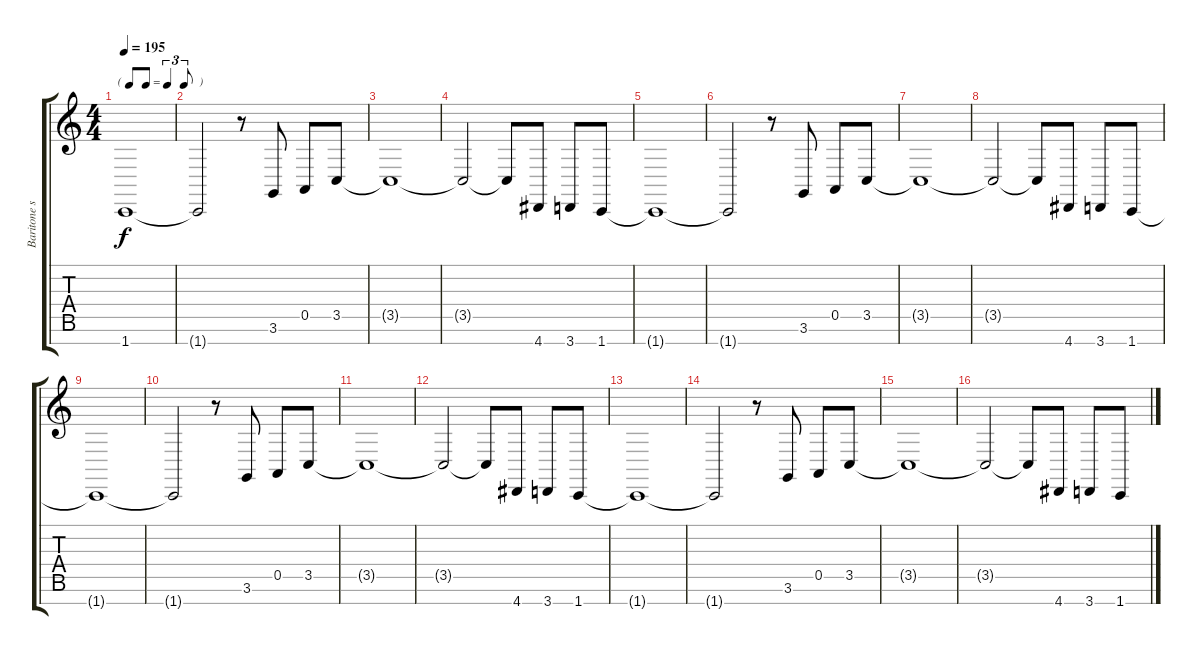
\track ("Baritone sax" "Baritone s") {instrument baritonesax}
\staff {score tabs}
\tuning (E4 B3 G3 D3 A2 E2 B1) {hide}
\ts (4 4)
\tf triplet8th
\tempo 195
\clef g2
\ks c
1.7{t}.1{dy f} |
1.7{t}.2 r.8 3.6.8 0.5.8 3.5.8 |
3.5{t}.1 |
3.5{t}.2 3.5{t}.8 4.7.8 3.7.8 1.7.8 |
1.7{t}.1 |
1.7{t}.2 r.8 3.6.8 0.5.8 3.5.8 |
3.5{t}.1 |
3.5{t}.2 3.5{t}.8 4.7.8 3.7.8 1.7.8 |
1.7{t}.1 |
1.7{t}.2 r.8 3.6.8 0.5.8 3.5.8 |
3.5{t}.1 |
3.5{t}.2 3.5{t}.8 4.7.8 3.7.8 1.7.8 |
1.7{t}.1 |
1.7{t}.2 r.8 3.6.8 0.5.8 3.5.8 |
3.5{t}.1 |
3.5{t}.2 3.5{t}.8 4.7.8 3.7.8 1.7.8
